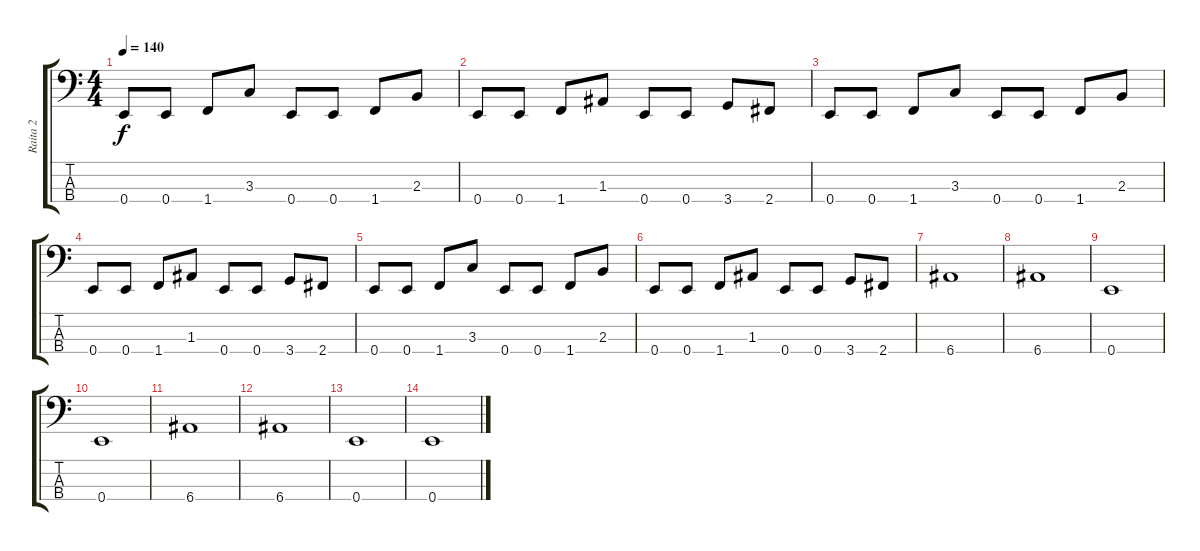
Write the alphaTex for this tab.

\track ("Raita 2" "Raita 2") {instrument electricbassfinger}
\staff {score tabs}
\tuning (G2 D2 A1 E1) {hide}
\ts (4 4)
\tempo 140
\clef f4
\ks c
0.4.8{dy f} 0.4.8 1.4.8 3.3.8 0.4.8 0.4.8 1.4.8 2.3.8 |
0.4.8 0.4.8 1.4.8 1.3.8 0.4.8 0.4.8 3.4.8 2.4.8 |
0.4.8 0.4.8 1.4.8 3.3.8 0.4.8 0.4.8 1.4.8 2.3.8 |
0.4.8 0.4.8 1.4.8 1.3.8 0.4.8 0.4.8 3.4.8 2.4.8 |
0.4.8 0.4.8 1.4.8 3.3.8 0.4.8 0.4.8 1.4.8 2.3.8 |
0.4.8 0.4.8 1.4.8 1.3.8 0.4.8 0.4.8 3.4.8 2.4.8 |
6.4.1 |
6.4.1 |
0.4.1 |
0.4.1 |
6.4.1 |
6.4.1 |
0.4.1 |
0.4.1
